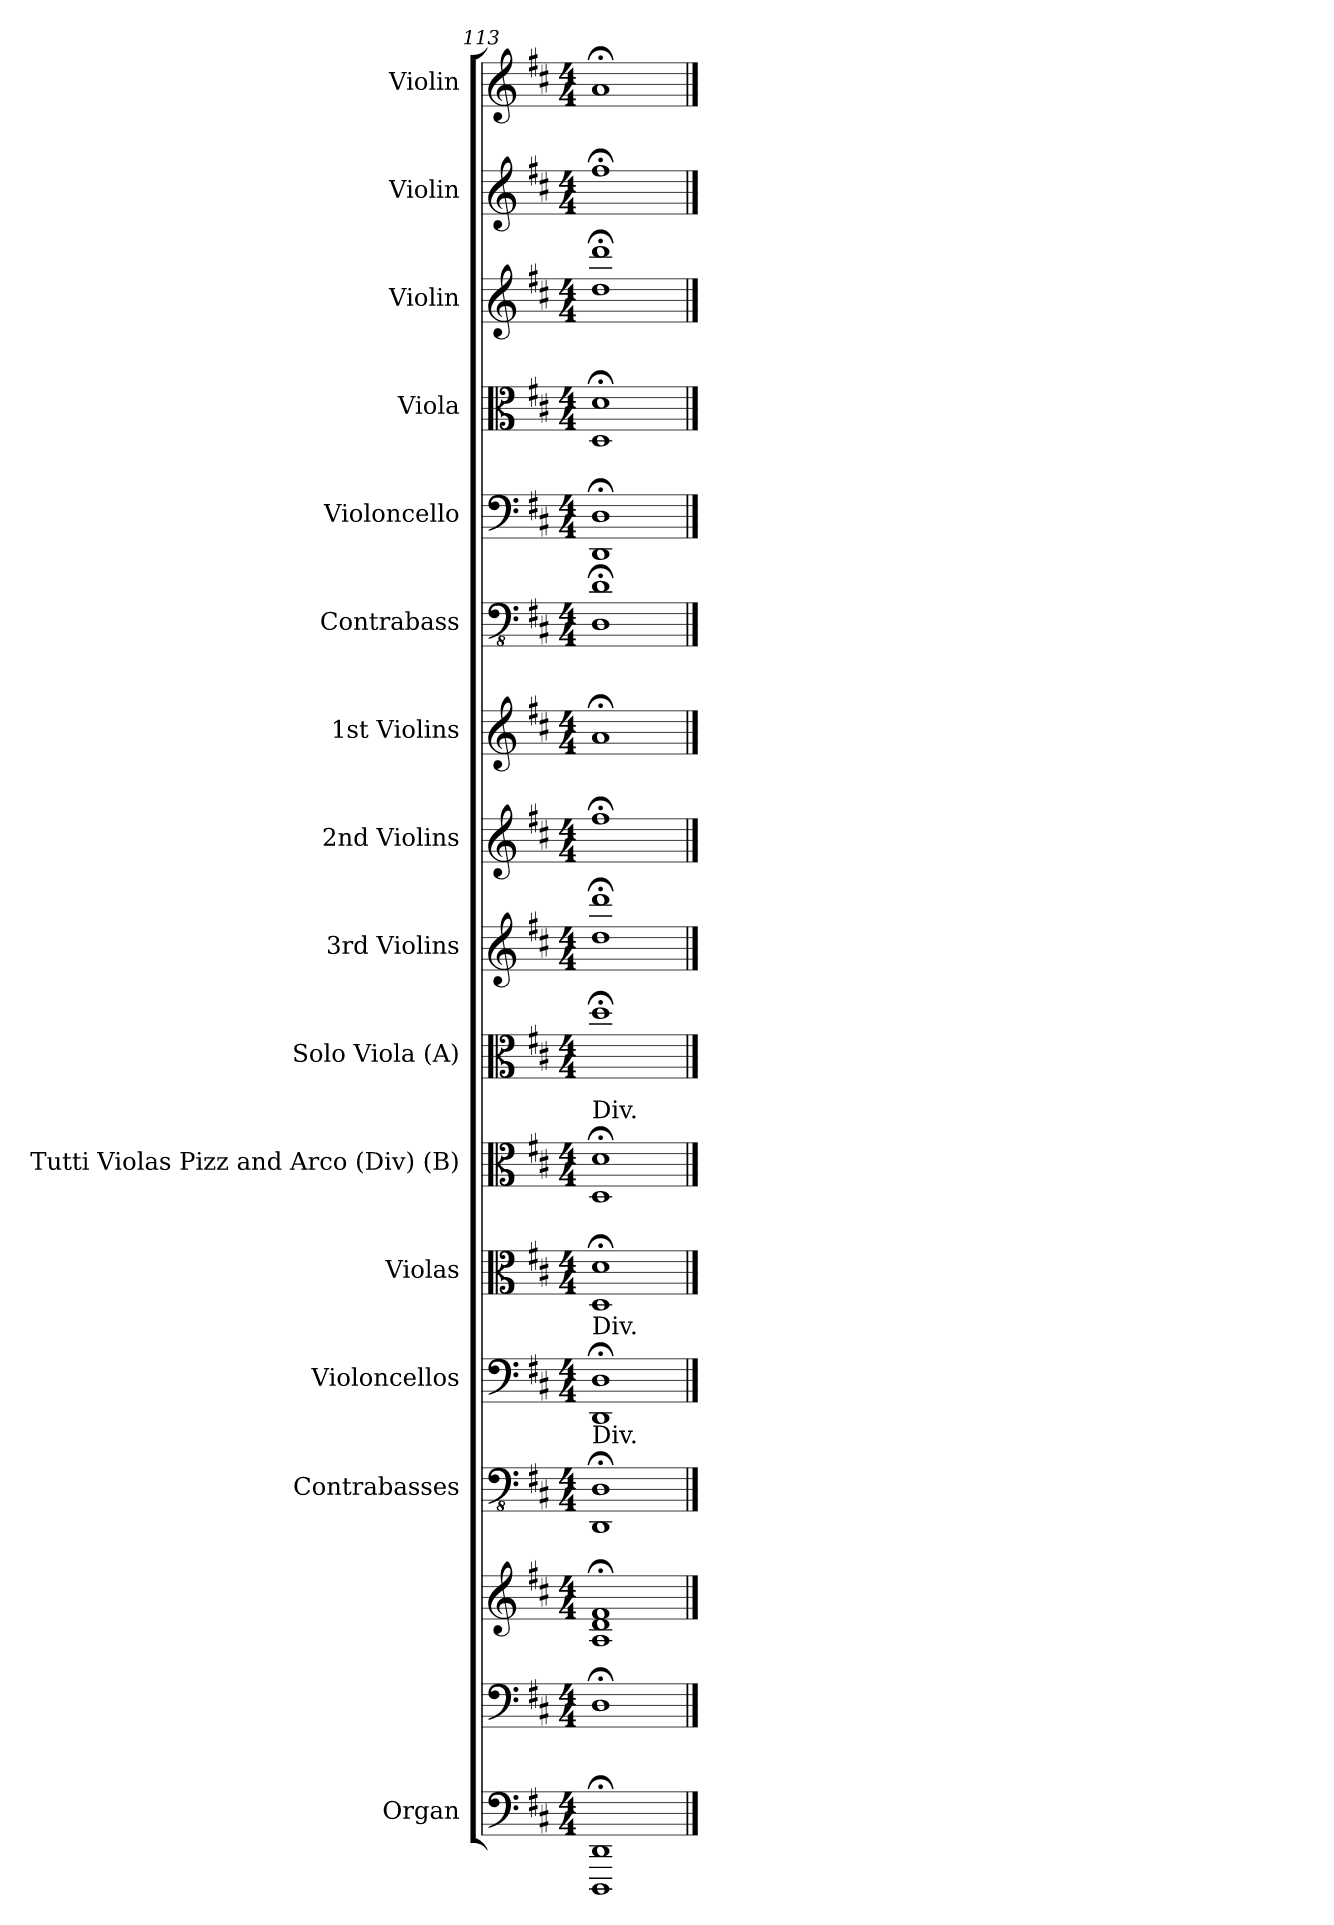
**kern	**kern	**kern	**kern	**kern	**kern	**kern	**kern	**kern	**kern	**kern	**kern	**kern	**kern	**kern	**kern	**kern
*part15	*part15	*part15	*part14	*part13	*part12	*part11	*part10	*part9	*part8	*part7	*part6	*part5	*part4	*part3	*part2	*part1
*staff17	*staff16	*staff15	*staff14	*staff13	*staff12	*staff11	*staff10	*staff9	*staff8	*staff7	*staff6	*staff5	*staff4	*staff3	*staff2	*staff1
*I"Organ	*	*	*I"Contrabasses	*I"Violoncellos	*I"Violas	*I"Tutti Violas Pizz and Arco (Div) (B)	*I"Solo Viola (A)	*I"3rd Violins	*I"2nd Violins	*I"1st Violins	*I"Contrabass	*I"Violoncello	*I"Viola	*I"Violin	*I"Violin	*I"Violin
*I'Org.	*	*	*I'Cbs.	*I'Vcs.	*I'Vlas.	*I'Vlas.	*I'Vla.	*I'3 Vlns.	*I'2 Vlns.	*I'1 Vlns.	*I'Cb.	*I'Vc.	*I'Vla.	*I'Vln.	*I'Vln.	*I'Vln.
*clefF4	*clefF4	*clefG2	*clefFv4	*clefF4	*clefC3	*clefC3	*clefC3	*clefG2	*clefG2	*clefG2	*clefFv4	*clefF4	*clefC3	*clefG2	*clefG2	*clefG2
*	*	*	*	*	*	*	*	*	*	*	*ITrd7c12	*	*	*	*	*
*k[f#c#]	*k[f#c#]	*k[f#c#]	*k[f#c#]	*k[f#c#]	*k[f#c#]	*k[f#c#]	*k[f#c#]	*k[f#c#]	*k[f#c#]	*k[f#c#]	*k[f#c#]	*k[f#c#]	*k[f#c#]	*k[f#c#]	*k[f#c#]	*k[f#c#]
*M4/4	*M4/4	*M4/4	*M4/4	*M4/4	*M4/4	*M4/4	*M4/4	*M4/4	*M4/4	*M4/4	*M4/4	*M4/4	*M4/4	*M4/4	*M4/4	*M4/4
=113	=113	=113	=113	=113	=113	=113	=113	=113	=113	=113	=113	=113	=113	=113	=113	=113
!	!	!	!	!	!	!LO:TX:a:t=Div.	!	!	!	!	!	!	!	!	!	!
!	!	!	!	!LO:TX:a:t=Div.	!	!	!	!	!	!	!	!	!	!	!	!
!	!	!	!LO:TX:a:t=Div.	!	!	!	!	!	!	!	!	!	!	!	!	!
1DDD;< 1DD;<	1D;<	1A;< 1d;< 1f#;<	1DDD;< 1DD;<	1DD;< 1D;<	1D;< 1d;<	1D;< 1d;<	1dd;<	1dd;< 1ddd;<	1ff#;<	1a;<	1DDD;< 1DD;<	1DD;< 1D;<	1D;< 1d;<	1dd;< 1ddd;<	1ff#;<	1a;<
==	==	==	==	==	==	==	==	==	==	==	==	==	==	==	==	==
*-	*-	*-	*-	*-	*-	*-	*-	*-	*-	*-	*-	*-	*-	*-	*-	*-
